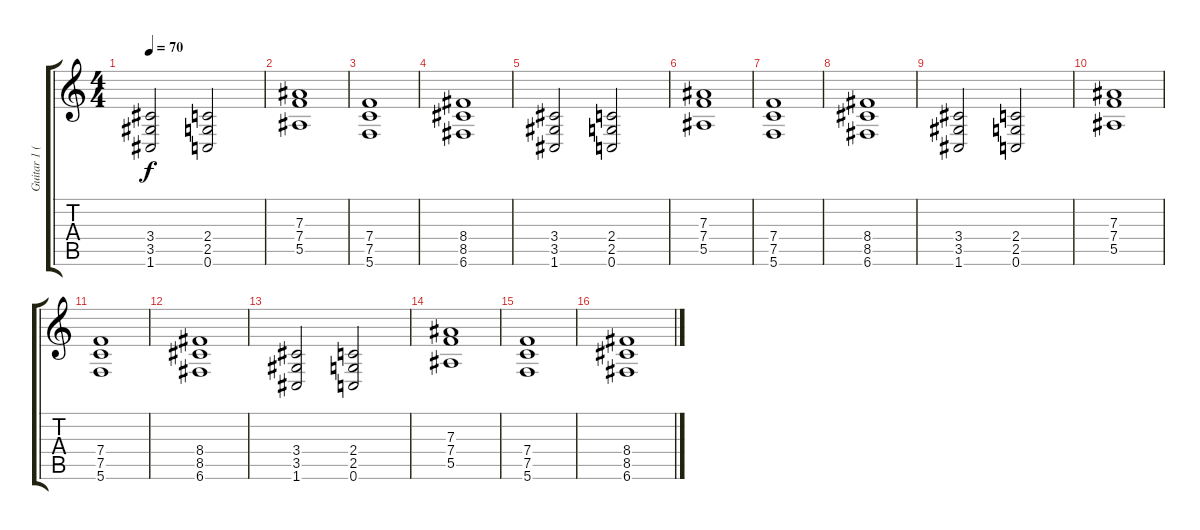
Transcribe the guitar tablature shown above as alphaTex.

\track ("Guitar 1 (Distortion)" "Guitar 1 (") {instrument distortionguitar}
\staff {score tabs}
\tuning (C4 G3 Eb3 Bb2 F2 C2) {hide}
\ts (4 4)
\tempo 70
\clef g2
\ks c
(3.4 3.5 1.6).2{dy f} (2.4 2.5 0.6).2 |
(7.3 7.4 5.5).1 |
(7.4 7.5 5.6).1 |
(8.4 8.5 6.6).1 |
(3.4 3.5 1.6).2{volume 10} (2.4 2.5 0.6).2 |
(7.3 7.4 5.5).1 |
(7.4 7.5 5.6).1 |
(8.4 8.5 6.6).1 |
(3.4 3.5 1.6).2{volume 8} (2.4 2.5 0.6).2 |
(7.3 7.4 5.5).1 |
(7.4 7.5 5.6).1 |
(8.4 8.5 6.6).1 |
(3.4 3.5 1.6).2{volume 4} (2.4 2.5 0.6).2 |
(7.3 7.4 5.5).1 |
(7.4 7.5 5.6).1 |
(8.4 8.5 6.6).1
